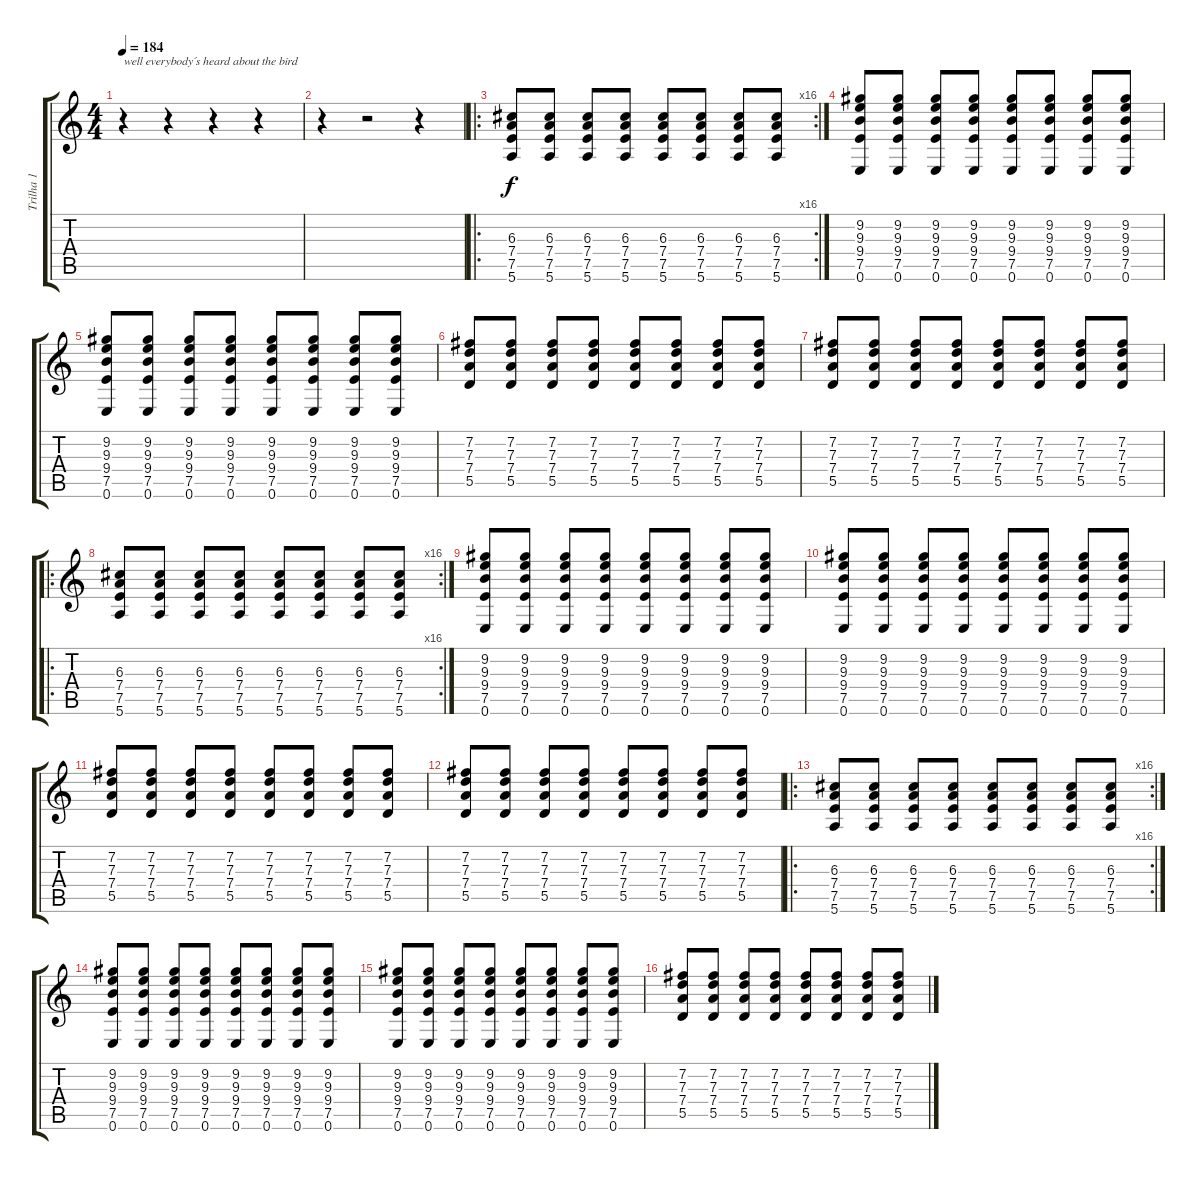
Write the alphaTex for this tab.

\track ("Trilha 1" "Trilha 1") {instrument distortionguitar}
\staff {score tabs}
\tuning (E4 B3 G3 D3 A2 E2) {hide}
\ts (4 4)
\tempo 184
\clef g2
\ks c
r.4{txt "well everybody´s heard about the bird" dy f instrument distortionguitar} r.4 r.4 r.4 |
r.4 r.2 r.4 |
\ro
\rc 16
(6.3 7.4 7.5 5.6).8 (6.3 7.4 7.5 5.6).8 (6.3 7.4 7.5 5.6).8 (6.3 7.4 7.5 5.6).8 (6.3 7.4 7.5 5.6).8 (6.3 7.4 7.5 5.6).8 (6.3 7.4 7.5 5.6).8 (6.3 7.4 7.5 5.6).8 |
(9.2 9.3 9.4 7.5 0.6).8 (9.2 9.3 9.4 7.5 0.6).8 (9.2 9.3 9.4 7.5 0.6).8 (9.2 9.3 9.4 7.5 0.6).8 (9.2 9.3 9.4 7.5 0.6).8 (9.2 9.3 9.4 7.5 0.6).8 (9.2 9.3 9.4 7.5 0.6).8 (9.2 9.3 9.4 7.5 0.6).8 |
(9.2 9.3 9.4 7.5 0.6).8 (9.2 9.3 9.4 7.5 0.6).8 (9.2 9.3 9.4 7.5 0.6).8 (9.2 9.3 9.4 7.5 0.6).8 (9.2 9.3 9.4 7.5 0.6).8 (9.2 9.3 9.4 7.5 0.6).8 (9.2 9.3 9.4 7.5 0.6).8 (9.2 9.3 9.4 7.5 0.6).8 |
(7.2 7.3 7.4 5.5).8 (7.2 7.3 7.4 5.5).8 (7.2 7.3 7.4 5.5).8 (7.2 7.3 7.4 5.5).8 (7.2 7.3 7.4 5.5).8 (7.2 7.3 7.4 5.5).8 (7.2 7.3 7.4 5.5).8 (7.2 7.3 7.4 5.5).8 |
(7.2 7.3 7.4 5.5).8 (7.2 7.3 7.4 5.5).8 (7.2 7.3 7.4 5.5).8 (7.2 7.3 7.4 5.5).8 (7.2 7.3 7.4 5.5).8 (7.2 7.3 7.4 5.5).8 (7.2 7.3 7.4 5.5).8 (7.2 7.3 7.4 5.5).8 |
\ro
\rc 16
(6.3 7.4 7.5 5.6).8 (6.3 7.4 7.5 5.6).8 (6.3 7.4 7.5 5.6).8 (6.3 7.4 7.5 5.6).8 (6.3 7.4 7.5 5.6).8 (6.3 7.4 7.5 5.6).8 (6.3 7.4 7.5 5.6).8 (6.3 7.4 7.5 5.6).8 |
(9.2 9.3 9.4 7.5 0.6).8 (9.2 9.3 9.4 7.5 0.6).8 (9.2 9.3 9.4 7.5 0.6).8 (9.2 9.3 9.4 7.5 0.6).8 (9.2 9.3 9.4 7.5 0.6).8 (9.2 9.3 9.4 7.5 0.6).8 (9.2 9.3 9.4 7.5 0.6).8 (9.2 9.3 9.4 7.5 0.6).8 |
(9.2 9.3 9.4 7.5 0.6).8 (9.2 9.3 9.4 7.5 0.6).8 (9.2 9.3 9.4 7.5 0.6).8 (9.2 9.3 9.4 7.5 0.6).8 (9.2 9.3 9.4 7.5 0.6).8 (9.2 9.3 9.4 7.5 0.6).8 (9.2 9.3 9.4 7.5 0.6).8 (9.2 9.3 9.4 7.5 0.6).8 |
(7.2 7.3 7.4 5.5).8 (7.2 7.3 7.4 5.5).8 (7.2 7.3 7.4 5.5).8 (7.2 7.3 7.4 5.5).8 (7.2 7.3 7.4 5.5).8 (7.2 7.3 7.4 5.5).8 (7.2 7.3 7.4 5.5).8 (7.2 7.3 7.4 5.5).8 |
(7.2 7.3 7.4 5.5).8 (7.2 7.3 7.4 5.5).8 (7.2 7.3 7.4 5.5).8 (7.2 7.3 7.4 5.5).8 (7.2 7.3 7.4 5.5).8 (7.2 7.3 7.4 5.5).8 (7.2 7.3 7.4 5.5).8 (7.2 7.3 7.4 5.5).8 |
\ro
\rc 16
(6.3 7.4 7.5 5.6).8 (6.3 7.4 7.5 5.6).8 (6.3 7.4 7.5 5.6).8 (6.3 7.4 7.5 5.6).8 (6.3 7.4 7.5 5.6).8 (6.3 7.4 7.5 5.6).8 (6.3 7.4 7.5 5.6).8 (6.3 7.4 7.5 5.6).8 |
(9.2 9.3 9.4 7.5 0.6).8 (9.2 9.3 9.4 7.5 0.6).8 (9.2 9.3 9.4 7.5 0.6).8 (9.2 9.3 9.4 7.5 0.6).8 (9.2 9.3 9.4 7.5 0.6).8 (9.2 9.3 9.4 7.5 0.6).8 (9.2 9.3 9.4 7.5 0.6).8 (9.2 9.3 9.4 7.5 0.6).8 |
(9.2 9.3 9.4 7.5 0.6).8 (9.2 9.3 9.4 7.5 0.6).8 (9.2 9.3 9.4 7.5 0.6).8 (9.2 9.3 9.4 7.5 0.6).8 (9.2 9.3 9.4 7.5 0.6).8 (9.2 9.3 9.4 7.5 0.6).8 (9.2 9.3 9.4 7.5 0.6).8 (9.2 9.3 9.4 7.5 0.6).8 |
(7.2 7.3 7.4 5.5).8 (7.2 7.3 7.4 5.5).8 (7.2 7.3 7.4 5.5).8 (7.2 7.3 7.4 5.5).8 (7.2 7.3 7.4 5.5).8 (7.2 7.3 7.4 5.5).8 (7.2 7.3 7.4 5.5).8 (7.2 7.3 7.4 5.5).8
